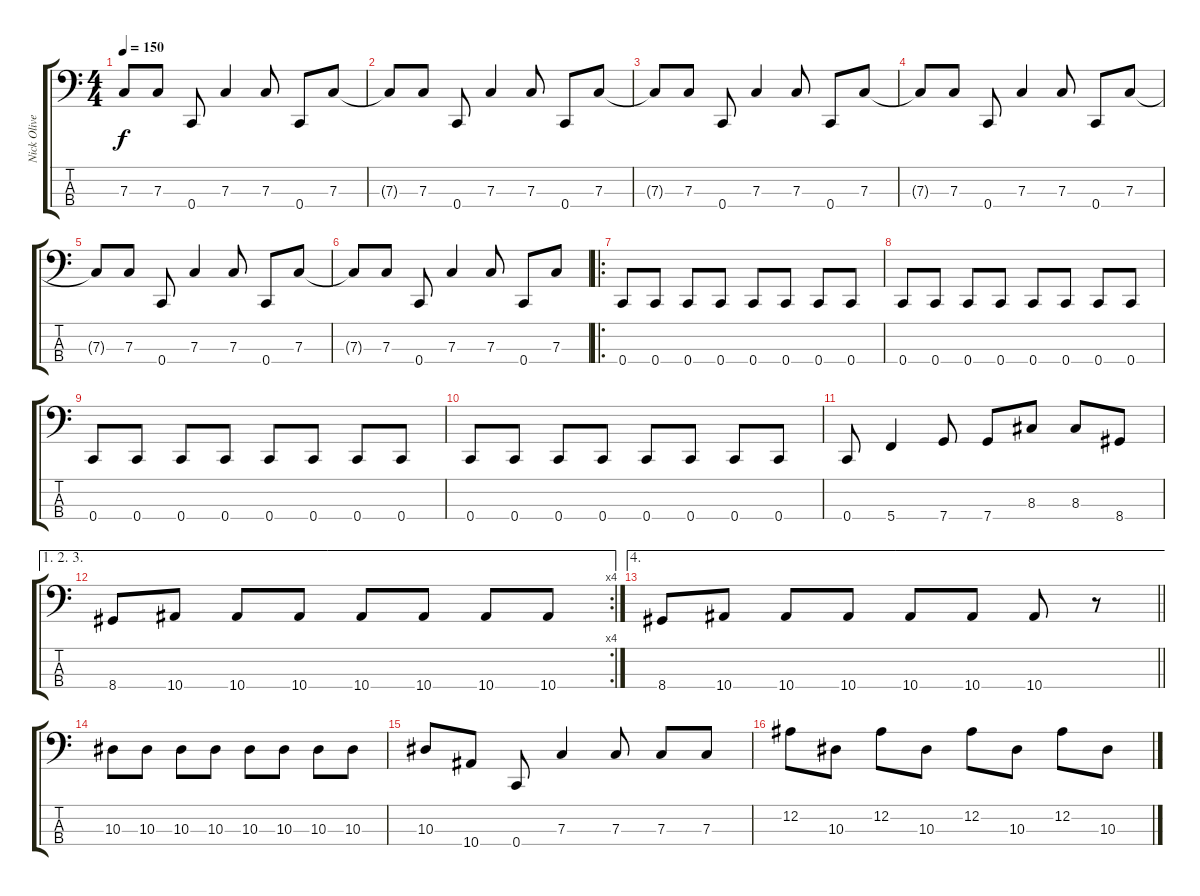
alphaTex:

\track ("Nick Oliveri" "Nick Olive") {instrument electricbasspick}
\staff {score tabs}
\tuning (Eb2 Bb1 F1 C1) {hide}
\ts (4 4)
\tempo 150
\clef f4
\ks c
7.3{t}.8{dy f} 7.3.8 0.4.8 7.3.4 7.3.8 0.4.8 7.3.8 |
7.3{t}.8 7.3.8 0.4.8 7.3.4 7.3.8 0.4.8 7.3.8 |
7.3{t}.8 7.3.8 0.4.8 7.3.4 7.3.8 0.4.8 7.3.8 |
7.3{t}.8 7.3.8 0.4.8 7.3.4 7.3.8 0.4.8 7.3.8 |
7.3{t}.8 7.3.8 0.4.8 7.3.4 7.3.8 0.4.8 7.3.8 |
7.3{t}.8 7.3.8 0.4.8 7.3.4 7.3.8 0.4.8 7.3.8 |
\ro
0.4.8 0.4.8 0.4.8 0.4.8 0.4.8 0.4.8 0.4.8 0.4.8 |
0.4.8 0.4.8 0.4.8 0.4.8 0.4.8 0.4.8 0.4.8 0.4.8 |
0.4.8 0.4.8 0.4.8 0.4.8 0.4.8 0.4.8 0.4.8 0.4.8 |
0.4.8 0.4.8 0.4.8 0.4.8 0.4.8 0.4.8 0.4.8 0.4.8 |
0.4.8 5.4.4 7.4.8 7.4.8 8.3.8 8.3.8 8.4.8 |
\ae (1 2 3)
\rc 4
8.4.8 10.4.8 10.4.8 10.4.8 10.4.8 10.4.8 10.4.8 10.4.8 |
\ae 4
\barLineRight lightlight
8.4.8 10.4.8 10.4.8 10.4.8 10.4.8 10.4.8 10.4.8 r.8 |
10.3.8 10.3.8 10.3.8 10.3.8 10.3.8 10.3.8 10.3.8 10.3.8 |
10.3.8 10.4.8 0.4.8 7.3.4 7.3.8 7.3.8 7.3.8 |
12.2.8 10.3.8 12.2.8 10.3.8 12.2.8 10.3.8 12.2.8 10.3.8
